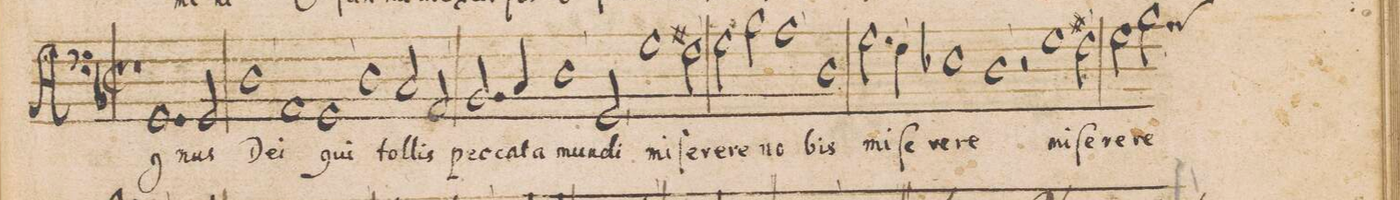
**kern	**text
*I"BASVS	*
*clefF4	*
*k[b-]	*
*met(C|)	*
*M2/1	*
1r	.
1.GG	Ag-
=2-	=2-
2GG/	-nus
1D,	De-
=3-	=3-
1AA	-i
1GG,	qui
=4-	=4-
1D	tol-
2C/	-lis
2AA,/	pec-
=5-	=5-
2.BB-/	-ca-
4C/	-ta
1D,	mun-
=6-	=6-
2GG,</	-di
1G	mi-
2F#X\	-ſe-
=7-	=7-
2G\	-re-
2B-\	-re
1A,	no-
=8-	=8-
1D	-bis
2.G\	mi-
4Fny,\	-ſe-
=9-	=9-
1E-X	-re-
1D,	-re
=10-	=10-
2r	.
1G	mi-
2F#X\	-ſe-
=11-	=11-
2G\	-re-
2B-\	-re
*custos:A	*
*-	*-
